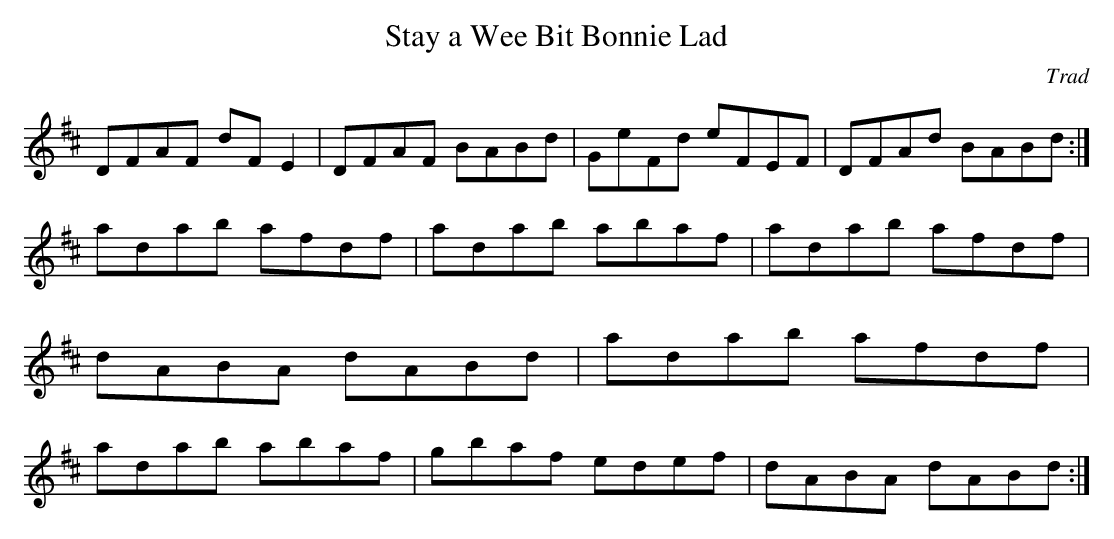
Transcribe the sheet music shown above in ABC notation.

X:1
T: Stay a Wee Bit Bonnie Lad
C:Trad
K:D
DFAF dF E2| DFAF BABd |GeFd eFEF|DFAd BABd:|adab afdf|adab abaf |  adab afdf|\
dABA dABd|adab afdf|adab abaf| gbaf edef| dABA dABd :|
